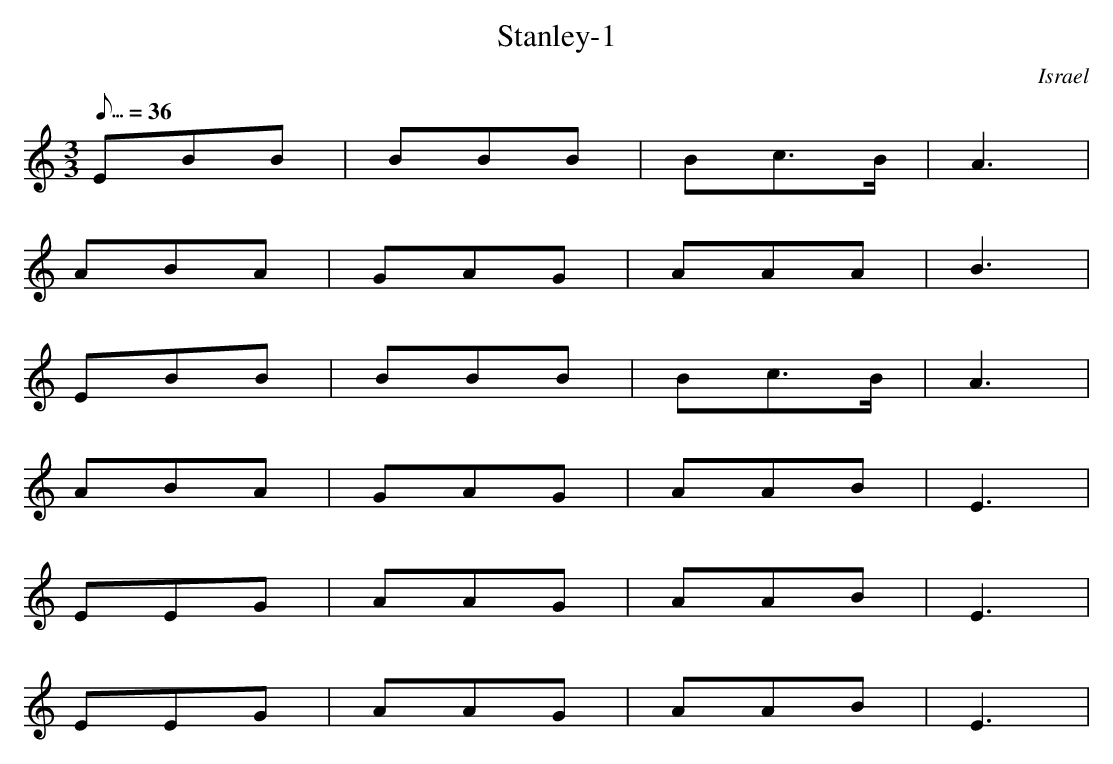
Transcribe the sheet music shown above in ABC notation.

X:1
T: Stanley-1
L:1/3
O: Israel
M:3/3
Q:1/3=36
K:C
EBB | BBB | Bc3/2B/2 | A3 |
ABA | GAG | AAA | B3 |
EBB | BBB | Bc3/2B/2 | A3 |
ABA | GAG | AAB | E3 |
EEG | AAG | AAB | E3 |
EEG | AAG | AAB | E3 |
